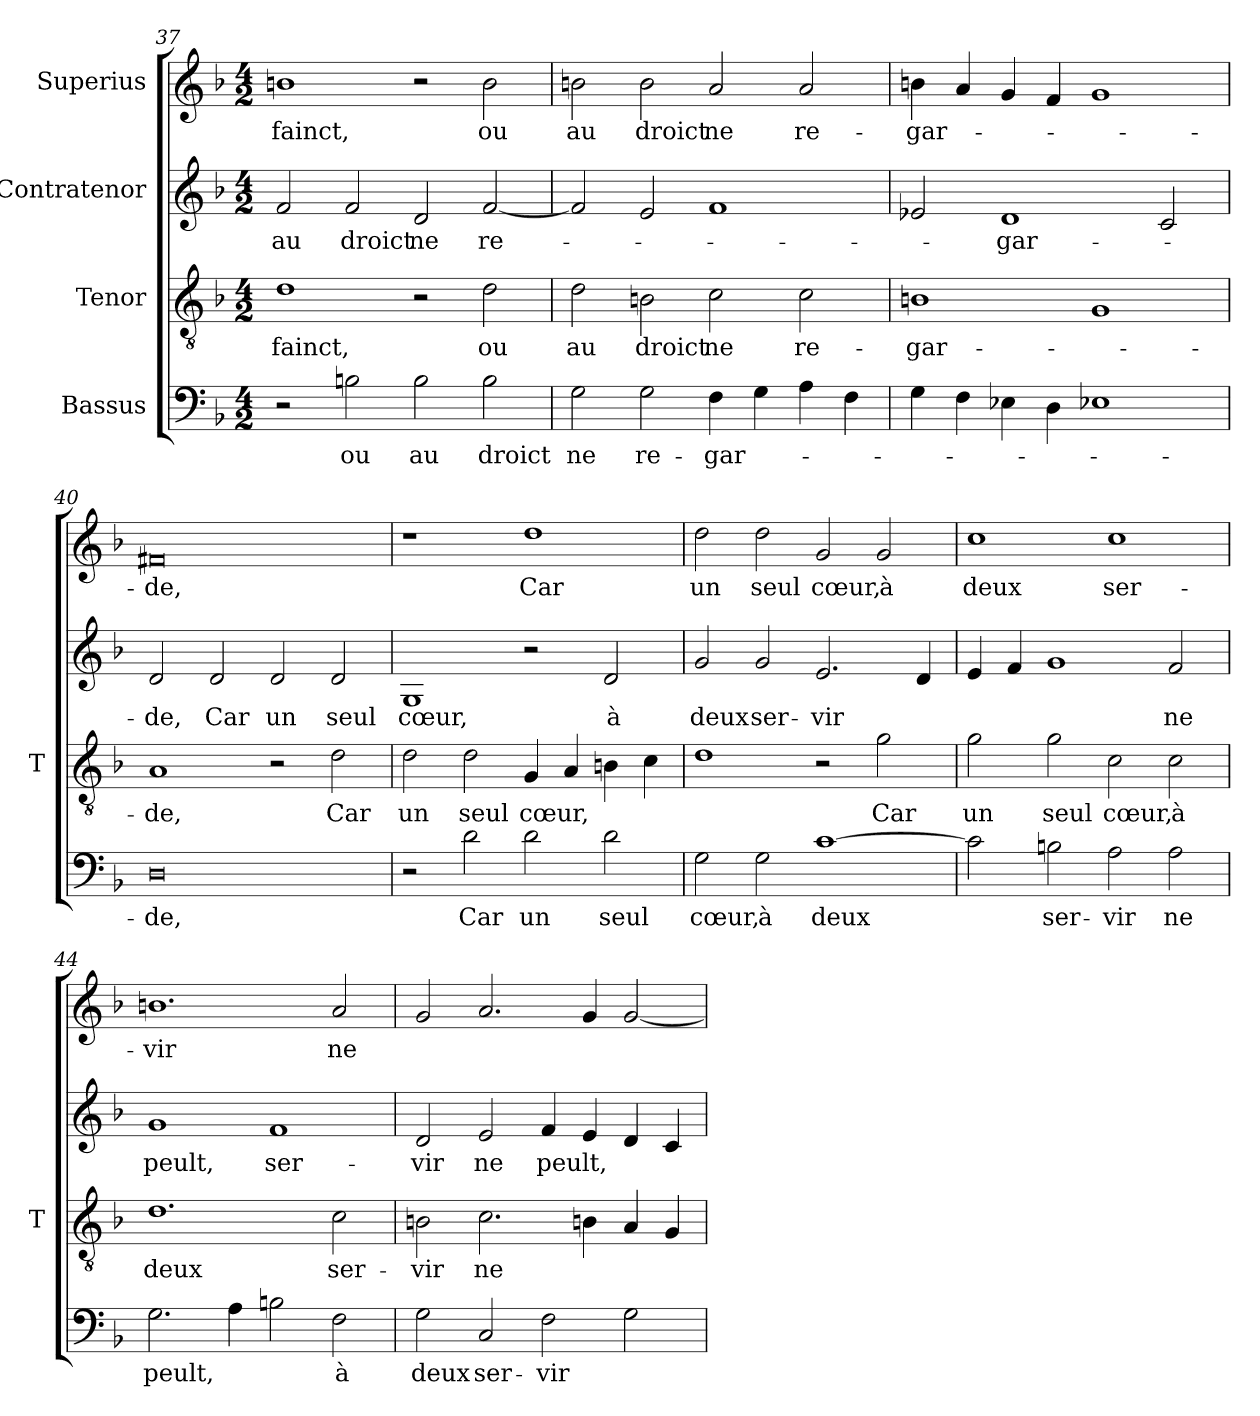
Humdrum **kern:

**kern	**text	**kern	**text	**kern	**text	**kern	**text
*part4	*part4	*part3	*part3	*part2	*part2	*part1	*part1
*staff4	*staff4	*staff3	*staff3	*staff2	*staff2	*staff1	*staff1
*I"Bassus	*	*I"Tenor	*	*I"Contratenor	*	*I"Superius	*
*	*	*I'T	*	*	*	*	*
*clefF4	*	*clefGv2	*	*clefG2	*	*clefG2	*
*k[b-]	*	*k[b-]	*	*k[b-]	*	*k[b-]	*
*M4/2	*	*M4/2	*	*M4/2	*	*M4/2	*
=37	=37	=37	=37	=37	=37	=37	=37
2r	.	1d	-fainct,	2f	-au	1b	-fainct,
2B	-ou	.	.	2f	-droict	.	.
2B	-au	2r	.	2d	-ne	2r	.
2B	-droict	2d	-ou	[2f	re-	2b	-ou
=38	=38	=38	=38	=38	=38	=38	=38
2G	-ne	2d	-au	2f]	.	2b	-au
2G	re-	2Bn	-droict	2e	.	2b	-droict
4F	gar-	2c	-ne	1f	.	2a	-ne
4G	.	.	.	.	.	.	.
4A	.	2c	re-	.	.	2a	re-
4F	.	.	.	.	.	.	.
=39	=39	=39	=39	=39	=39	=39	=39
4G	.	1Bn	gar-	2e-X	.	4b	gar-
4F	.	.	.	.	.	4a	.
4E-X	.	.	.	1d	gar-	4g	.
4D	.	.	.	.	.	4f	.
1E-X	.	1G	.	.	.	1g	.
.	.	.	.	2c	.	.	.
=40	=40	=40	=40	=40	=40	=40	=40
0D	-de,	1A	-de,	2d	-de,	0f#X	-de,
.	.	.	.	2d	-Car	.	.
.	.	2r	.	2d	-un	.	.
.	.	2d	-Car	2d	-seul	.	.
=41	=41	=41	=41	=41	=41	=41	=41
2r	.	2d	-un	1G	-cœur,	1r	.
2d	-Car	2d	-seul	.	.	.	.
2d	-un	4G	-cœur,	2r	.	1dd	-Car
.	.	4A	.	.	.	.	.
2d	-seul	4Bn	.	2d	-à	.	.
.	.	4c	.	.	.	.	.
=42	=42	=42	=42	=42	=42	=42	=42
2G	-cœur,	1d	.	2g	-deux	2dd	-un
2G	-à	.	.	2g	ser-	2dd	-seul
[1c	-deux	2r	.	2.e	-vir	2g	-cœur,
.	.	2g	-Car	.	.	2g	-à
.	.	.	.	4d	.	.	.
=43	=43	=43	=43	=43	=43	=43	=43
2c]	.	2g	-un	4e	.	1cc	-deux
.	.	.	.	4f	.	.	.
2B	ser-	2g	-seul	1g	.	.	.
2A	-vir	2c	-cœur,	.	.	1cc	ser-
2A	-ne	2c	-à	2f	-ne	.	.
=44	=44	=44	=44	=44	=44	=44	=44
2.G	-peult,	1.d	-deux	1g	-peult,	1.b	-vir
4A	.	.	.	.	.	.	.
2B	.	.	.	1f	ser-	.	.
2F	-à	2c	ser-	.	.	2a	-ne
=45	=45	=45	=45	=45	=45	=45	=45
2G	-deux	2Bn	-vir	2d	-vir	2g	.
2C	ser-	2.c	-ne	2e	-ne	2.a	.
2F	-vir	.	.	4f	-peult,	.	.
.	.	4Bn	.	4e	.	4g	.
2G	.	4A	.	4d	.	[2g	.
.	.	4G	.	4c	.	.	.
=	=	=	=	=	=	=	=
*-	*-	*-	*-	*-	*-	*-	*-
